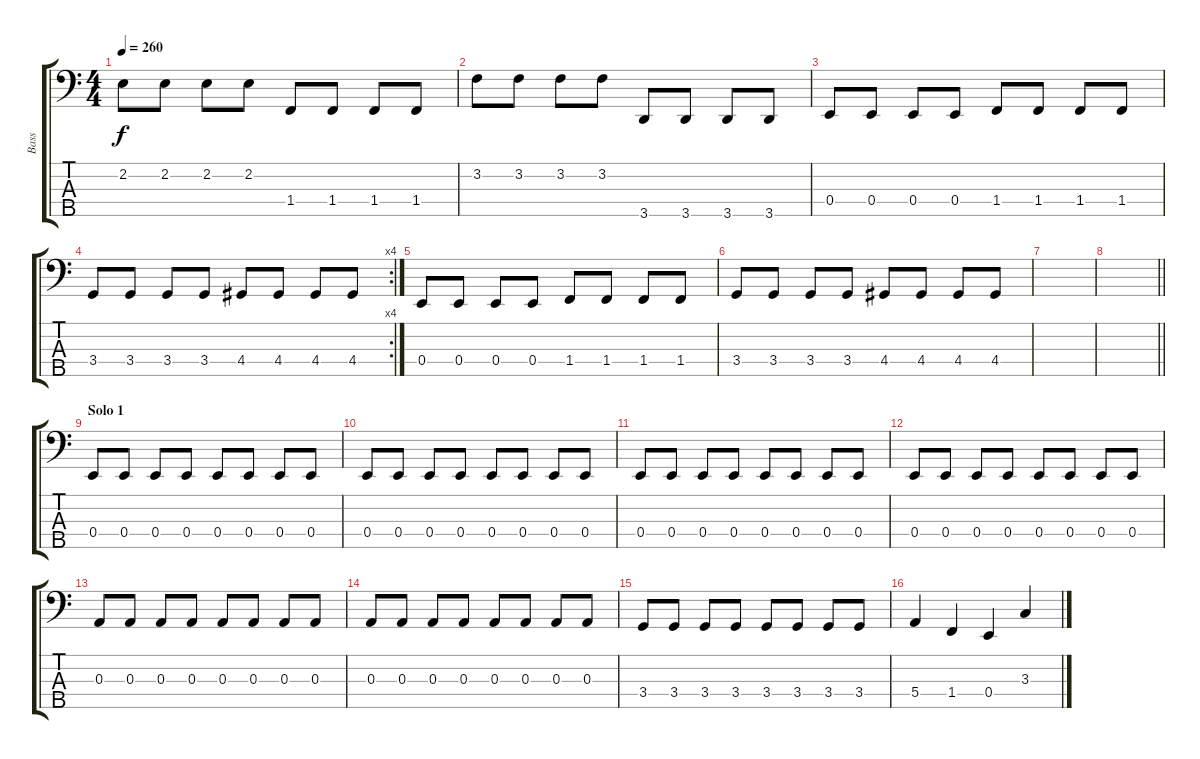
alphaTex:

\track ("Bass" "Bass") {instrument electricbasspick}
\staff {score tabs}
\tuning (G2 D2 A1 E1 B0) {hide}
\ts (4 4)
\tempo 260
\clef f4
\ks c
2.2.8{dy f} 2.2.8 2.2.8 2.2.8 1.4.8 1.4.8 1.4.8 1.4.8 |
3.2.8 3.2.8 3.2.8 3.2.8 3.5.8 3.5.8 3.5.8 3.5.8 |
0.4.8 0.4.8 0.4.8 0.4.8 1.4.8 1.4.8 1.4.8 1.4.8 |
\rc 4
3.4.8 3.4.8 3.4.8 3.4.8 4.4.8 4.4.8 4.4.8 4.4.8 |
0.4.8 0.4.8 0.4.8 0.4.8 1.4.8 1.4.8 1.4.8 1.4.8 |
3.4.8 3.4.8 3.4.8 3.4.8 4.4.8 4.4.8 4.4.8 4.4.8 |
|
\barLineRight lightlight
|
\section ("" "Solo 1")
0.4.8 0.4.8 0.4.8 0.4.8 0.4.8 0.4.8 0.4.8 0.4.8 |
0.4.8 0.4.8 0.4.8 0.4.8 0.4.8 0.4.8 0.4.8 0.4.8 |
0.4.8 0.4.8 0.4.8 0.4.8 0.4.8 0.4.8 0.4.8 0.4.8 |
0.4.8 0.4.8 0.4.8 0.4.8 0.4.8 0.4.8 0.4.8 0.4.8 |
0.3.8 0.3.8 0.3.8 0.3.8 0.3.8 0.3.8 0.3.8 0.3.8 |
0.3.8 0.3.8 0.3.8 0.3.8 0.3.8 0.3.8 0.3.8 0.3.8 |
3.4.8 3.4.8 3.4.8 3.4.8 3.4.8 3.4.8 3.4.8 3.4.8 |
5.4.4 1.4.4 0.4.4 3.3.4
